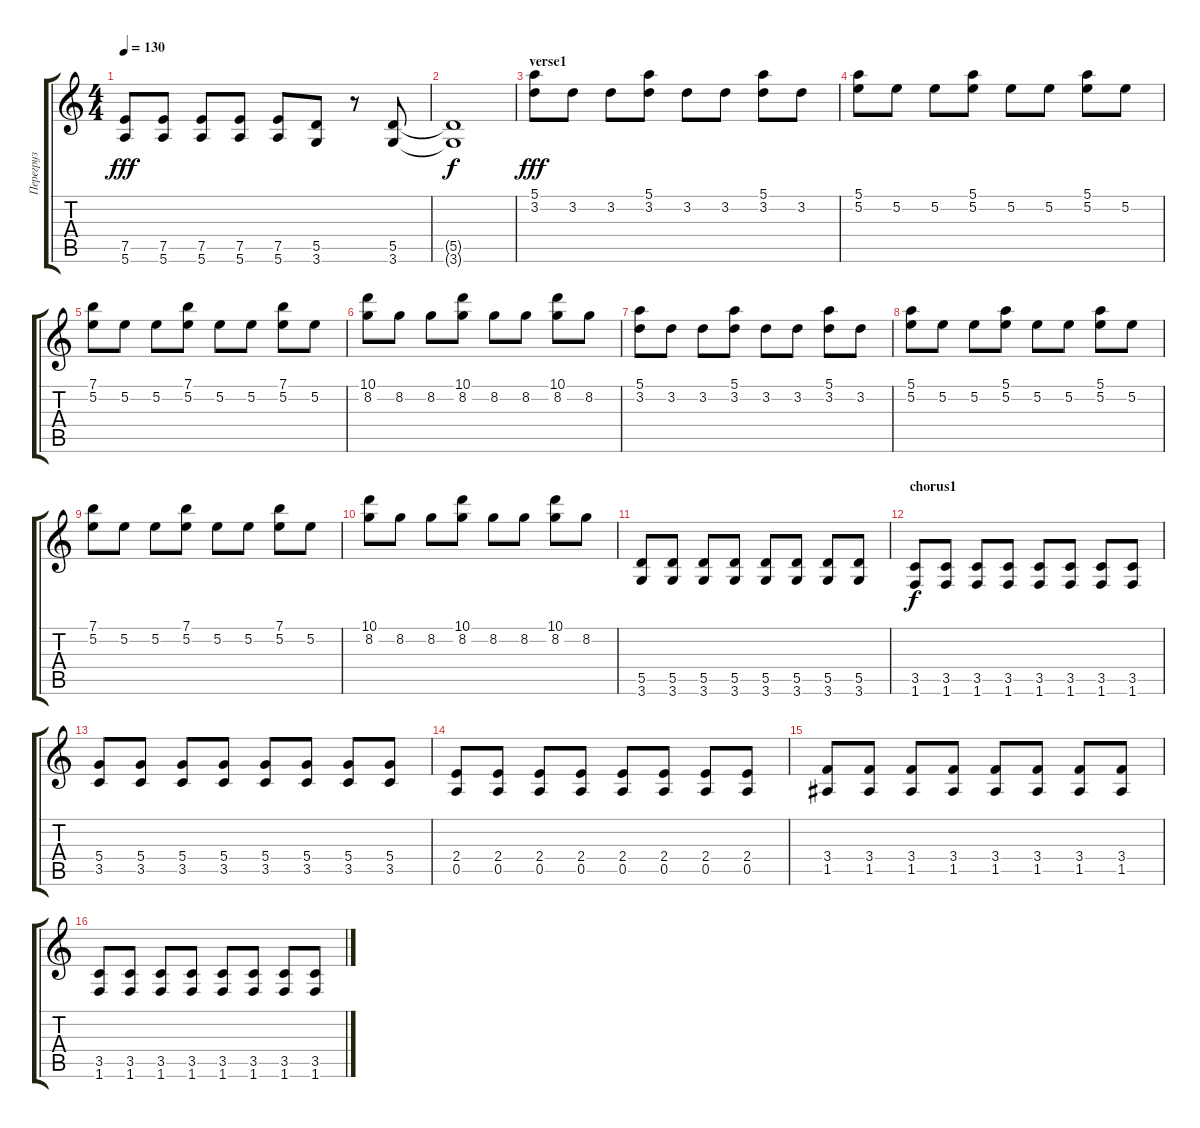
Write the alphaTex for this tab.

\track ("Перегруз" "Перегруз") {instrument overdrivenguitar}
\staff {score tabs}
\tuning (E4 B3 G3 D3 A2 E2) {hide}
\ts (4 4)
\tempo 130
\clef g2
\ks c
(7.5 5.6).8{dy fff} (7.5 5.6).8 (7.5 5.6).8 (7.5 5.6).8 (7.5 5.6).8 (5.5 3.6).8 r.8 (5.5 3.6).8 |
(5.5{t} 3.6{t}).1{dy f} |
\section ("" "verse1")
(5.1 3.2).8{dy fff} 3.2.8 3.2.8 (5.1 3.2).8 3.2.8 3.2.8 (5.1 3.2).8 3.2.8 |
(5.1 5.2).8 5.2.8 5.2.8 (5.1 5.2).8 5.2.8 5.2.8 (5.1 5.2).8 5.2.8 |
(7.1 5.2).8 5.2.8 5.2.8 (7.1 5.2).8 5.2.8 5.2.8 (7.1 5.2).8 5.2.8 |
(10.1 8.2).8 8.2.8 8.2.8 (10.1 8.2).8 8.2.8 8.2.8 (10.1 8.2).8 8.2.8 |
(5.1 3.2).8 3.2.8 3.2.8 (5.1 3.2).8 3.2.8 3.2.8 (5.1 3.2).8 3.2.8 |
(5.1 5.2).8 5.2.8 5.2.8 (5.1 5.2).8 5.2.8 5.2.8 (5.1 5.2).8 5.2.8 |
(7.1 5.2).8 5.2.8 5.2.8 (7.1 5.2).8 5.2.8 5.2.8 (7.1 5.2).8 5.2.8 |
(10.1 8.2).8 8.2.8 8.2.8 (10.1 8.2).8 8.2.8 8.2.8 (10.1 8.2).8 8.2.8 |
(5.5 3.6).8 (5.5 3.6).8 (5.5 3.6).8 (5.5 3.6).8 (5.5 3.6).8 (5.5 3.6).8 (5.5 3.6).8 (5.5 3.6).8 |
\section ("" "chorus1")
(3.5 1.6).8{dy f volume 16} (3.5 1.6).8 (3.5 1.6).8 (3.5 1.6).8 (3.5 1.6).8 (3.5 1.6).8 (3.5 1.6).8 (3.5 1.6).8 |
(5.4 3.5).8 (5.4 3.5).8 (5.4 3.5).8 (5.4 3.5).8 (5.4 3.5).8 (5.4 3.5).8 (5.4 3.5).8 (5.4 3.5).8 |
(2.4 0.5).8 (2.4 0.5).8 (2.4 0.5).8 (2.4 0.5).8 (2.4 0.5).8 (2.4 0.5).8 (2.4 0.5).8 (2.4 0.5).8 |
(3.4 1.5).8 (3.4 1.5).8 (3.4 1.5).8 (3.4 1.5).8 (3.4 1.5).8 (3.4 1.5).8 (3.4 1.5).8 (3.4 1.5).8 |
(3.5 1.6).8{volume 16} (3.5 1.6).8 (3.5 1.6).8 (3.5 1.6).8 (3.5 1.6).8 (3.5 1.6).8 (3.5 1.6).8 (3.5 1.6).8
